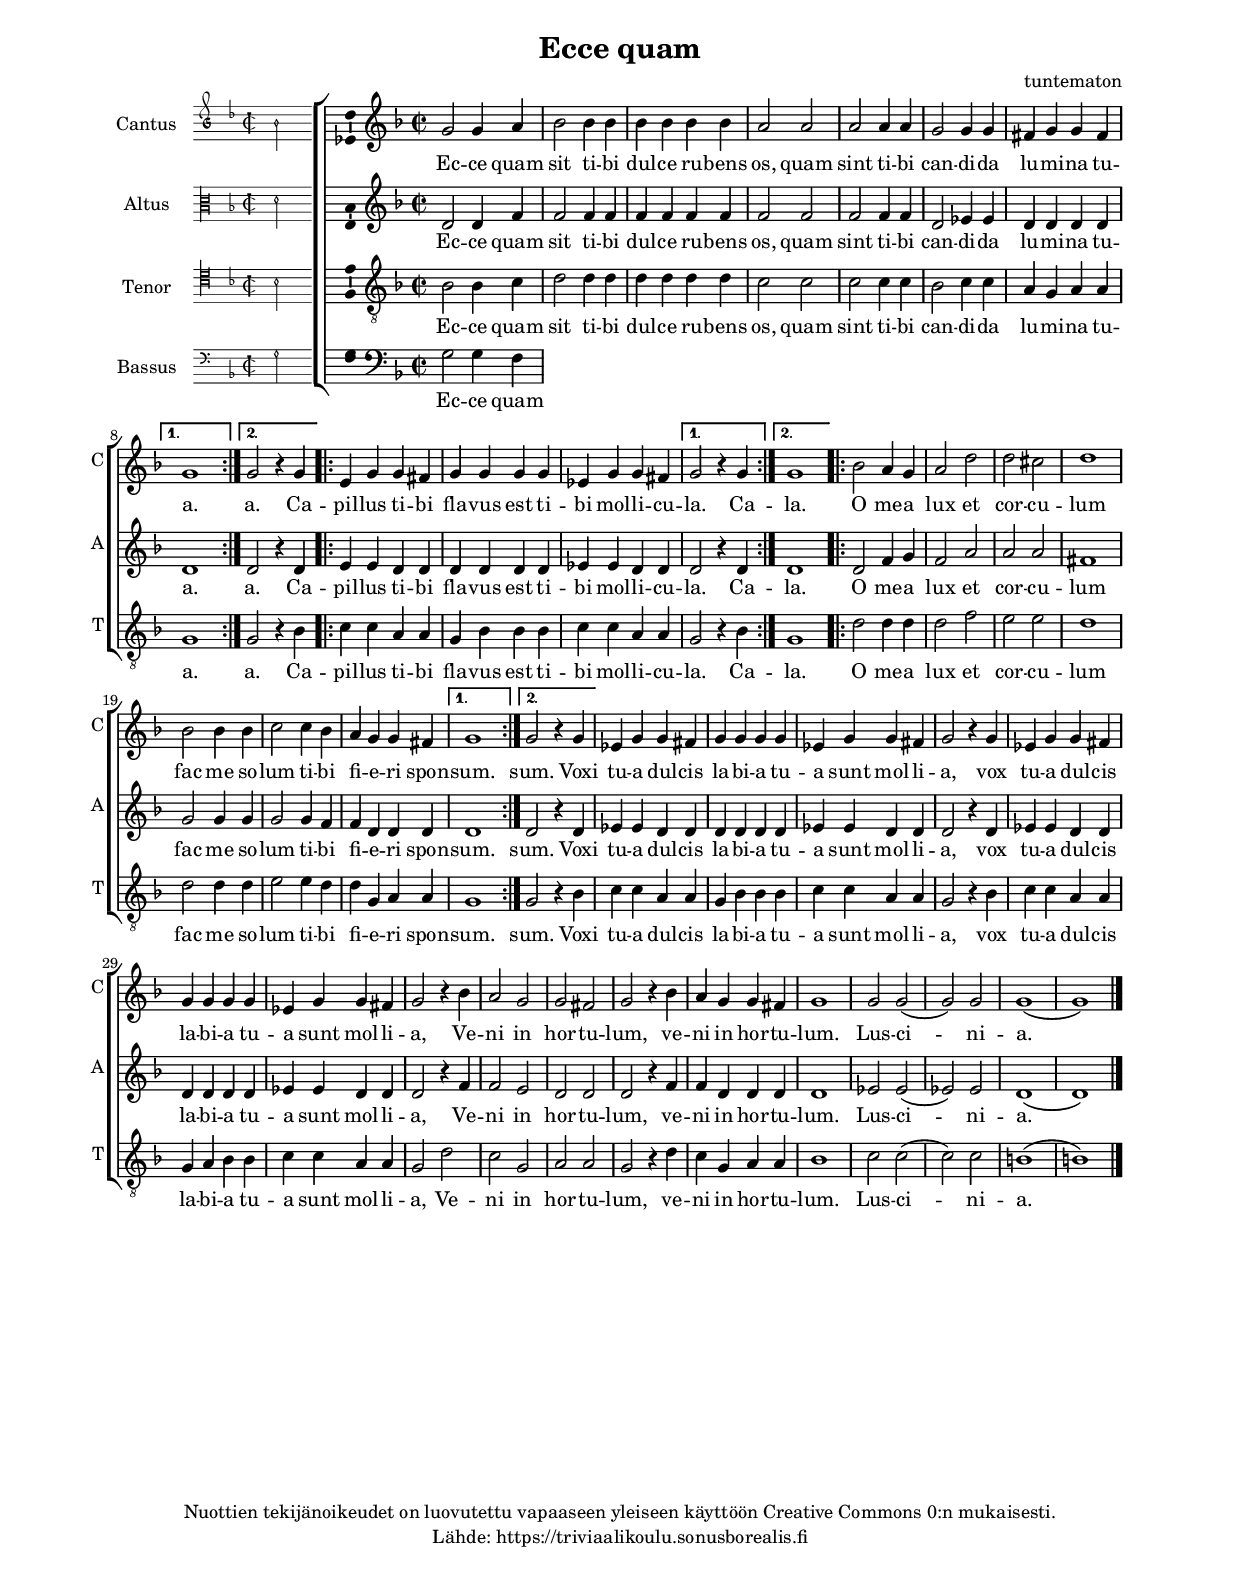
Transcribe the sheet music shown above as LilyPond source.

\version "2.19.80"
\include "suomi.ly"

\include "../paper-margins.ily"

#(set-global-staff-size 16)

global = {
%  \numericTimeSignature
  \time 2/2
%	\set Timing.measureLength = #(ly:make-moment 4/2)
%  \autoBeamOff
  \key d \minor
  \set Staff.midiInstrument = #"voice oohs"
}


SopranoMusic = \relative c'' {
	\set Staff.instrumentName = #"Cantus"
	\set Staff.shortInstrumentName = "C"

	\incipit {
        \clef "mensural-g"
        \set Staff.middleCClefPosition = #3
        \set Staff.middleCPosition = #3
        \set Staff.clefPosition = #0
        \key d \minor \time 2/2 g2
    }

    \repeat volta 2 {
        g2 g4 a | b2 b4 b | b b b b | a2 a | a a4 a | g2 g4 g |
        fis g g fis |
    }
    \alternative {
        {
            g1 |
        }
        {
            g2 r4 g |
        }
    }
    \repeat volta 2 {
        e g g fis | g g g g | es g g fis |
    }
    \alternative {
        {
            g2 r4 g |
        }
        {
            g1 |
        }
    }
% 2
    \repeat volta 2 {
        b2 a4 g | a2 d | d cis | d1 | b2 b4 b | c2 c4 b | a g g fis |
    }
    \alternative {
        {
            g1 |
        }
        {
            g2 r4 g |
        }
    }
    es g g fis | g g g g | es g g fis | g2 r4 g |
    es g g fis | g g g g | es g g fis | g2 r4 b |
% 3
    a2 g | g fis | g r4 b | a g g fis | g1 |
    g2 g( | g) g | g1( | g) \bar "|."

}

stanzaOneLyrics = \lyricmode {
    Ec -- ce quam sit ti -- bi dul -- ce ru -- bens os,
    quam sint ti -- bi can -- di -- da lu -- mi -- na tu -- a. a.
    Ca -- pil -- lus ti -- bi fla -- vus est
    ti -- bi mol -- li -- cu -- la. Ca -- la.
    O me -- a lux et cor -- cu -- lum
    fac me so -- lum ti -- bi fi -- e -- ri spon -- sum. sum. 
    Voxi tu -- a dul -- cis la -- bi -- a
    tu -- a sunt mol -- li -- a, 
    vox tu -- a dul -- cis la -- bi -- a
    tu -- a sunt mol -- li -- a,
    Ve -- ni in hor -- tu -- lum,
    ve -- ni in hor -- tu -- lum.
    Lus -- ci -- ni -- a.
}

AltoMusic = \relative c' {
	\set Staff.instrumentName = #"Altus"
	\set Staff.shortInstrumentName = "A"

	\incipit { \clef "mensural-c3" \key d \minor \time 2/2 d'2 }

  \repeat volta 2 {
    d2 d4 f | f2 f4 f | f f f f | f2 f | f f4 f | d2 es4 es |
    d d d d |
  }
  \alternative {
    {
      d1 |
    }
    {
      d2 r4 d4 |
    }
  }
  \repeat volta 2 {
    e e d d | d d d d | es es d d |
  }
  \alternative {
    {
      d2 r4 d |
    }
    {
      d1 |
    }
  }
% 2
  \repeat volta 2 {
    d2 f4 g | f2 a | a a | fis1 |
    g2 g4 g | g2 g4 f | f d d d |
  }
  \alternative {
    {
      d1 |
    }
    {
      d2 r4 d |
    }
  }
    es es d d | d d d d | es es d d | d2 r4 d |
    es es d d | d d d d | es es d d | d2 r4 f |
  f2 e | d d | d r4 f4 | f d d d | d1 |
  es2 es( | es) es | d1( | d) \bar "|."
}

TenoreMusic = \relative c' {
	\set Staff.instrumentName = #"Tenor"
	\set Staff.shortInstrumentName = "T"

	\incipit { \clef "mensural-c4" \key d \minor \time 2/2 b2 }

	\clef "treble_8"
    \repeat volta 2 {
        b2 b4 c | d2 d4 d | d d d d | c2 c | c c4 c | 
        b2 c4 c | a g a a |
    }
    \alternative {
        {
            g1 |
        }
        {
            g2 r4 b |
        }
    }
    \repeat volta 2 {
        c c a a | g b b b | c c a a |
    }
    \alternative {
        {
            g2 r4 b |
        }
        {
            g1 |
        }
    }
% 2
    \repeat volta 2 {
        d'2 d4 d | d2 f | e e | d1 |
        d2 d4 d | e2 e4 d | d g, a a |
    }
    \alternative {
        {
            g1 |
        }
        {
            g2 r4 b |
        }
    }
    c c a a | g b b b | c c a a | g2 r4 b |
    c c a a | g a b b | c c a a | g2 d' |
    c g | a a | g r4 d' | c g a a | b1 |
    c2 c( | c) c | h1( | h) \bar "|."
}

BassMusic = \relative c' {
	\set Staff.instrumentName = #"Bassus"
	\set Staff.shortInstrumentName = "B"

	\incipit { \clef "mensural-f" \key d \minor \time 2/2 g2 }

	\clef bass
	g2 g4 f |
}


\header {
  title = "Ecce quam"
%  subtitle = ""
  composer = "tuntematon"
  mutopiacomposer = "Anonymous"
%  instrument = "Voice (SATB)"
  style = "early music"
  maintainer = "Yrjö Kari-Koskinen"
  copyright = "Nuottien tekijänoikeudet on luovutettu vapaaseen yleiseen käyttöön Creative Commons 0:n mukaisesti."
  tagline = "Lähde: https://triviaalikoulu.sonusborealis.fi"
}

\score {
  \new ChoirStaff <<
    \new Staff <<
      \new Voice = "Soprano" {
		    \global
        \SopranoMusic
      }
     \new Lyrics \lyricsto "Soprano" {
       \stanzaOneLyrics
     }
    >>
    \new Staff <<
      \new Voice = "Alto" {
        \global
        \AltoMusic
      }
     \new Lyrics \lyricsto "Alto" {
       \stanzaOneLyrics
     }
    >>
    \new Staff <<
      \new Voice = "Tenore" {
        \global
        \TenoreMusic
      }
      \new Lyrics \lyricsto "Tenore" {
       \stanzaOneLyrics
      }
    >>
    \new Staff <<
      \new Voice = "Bass" {
        \global
        \BassMusic
      }
      \new Lyrics \lyricsto "Bass" {
       \stanzaOneLyrics
      }
    >>
  >>
  \layout {
    \context {
      \Voice
      \consists "Ambitus_engraver"
    }
    indent = 3.5\cm
    incipit-width = 2\cm
    \context {
     \Staff \RemoveEmptyStaves
   }
    \context {
     \Score
     \override VerticalAxisGroup.remove-first = ##t
    }
  }
}
